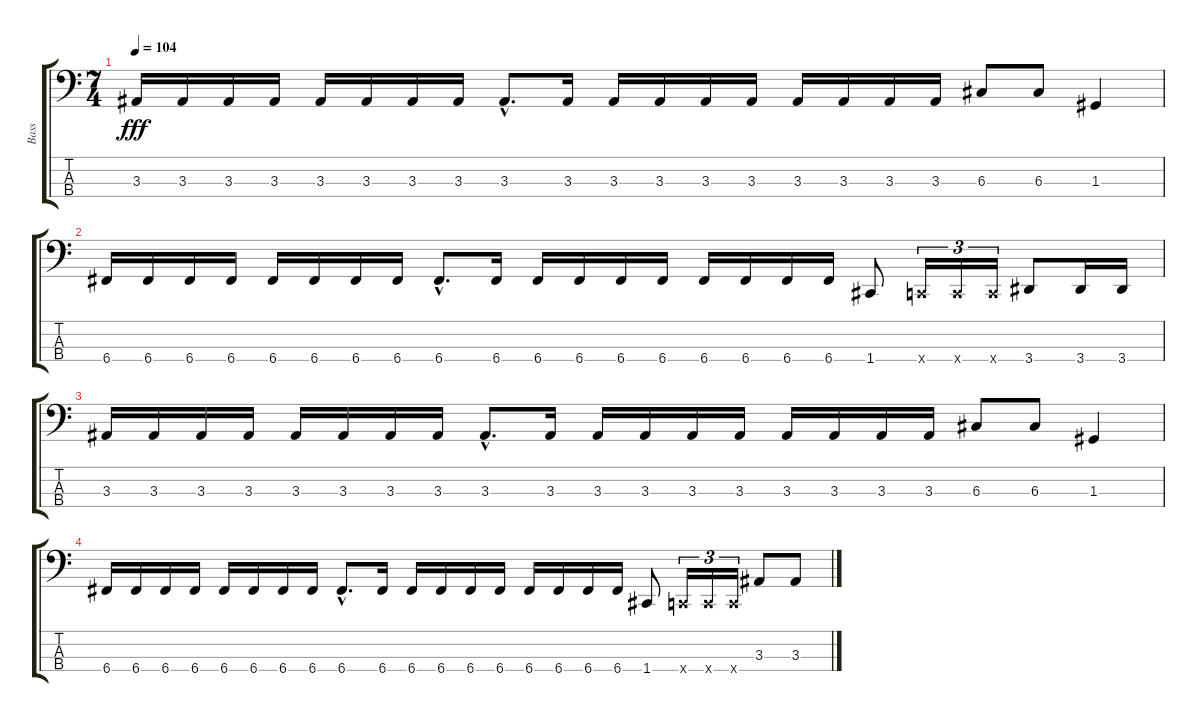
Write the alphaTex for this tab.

\track ("Bass" "Bass") {instrument electricbassfinger}
\staff {score tabs}
\tuning (F2 C2 G1 C1) {hide}
\ts (7 4)
\tempo 104
\clef f4
\ks c
3.3.16{dy fff} 3.3.16 3.3.16 3.3.16 3.3.16 3.3.16 3.3.16 3.3.16 3.3{hac}.8{d} 3.3.16 3.3.16 3.3.16 3.3.16 3.3.16 3.3.16 3.3.16 3.3.16 3.3.16 6.3.8 6.3.8 1.3.4 |
6.4.16 6.4.16 6.4.16 6.4.16 6.4.16 6.4.16 6.4.16 6.4.16 6.4{hac}.8{d} 6.4.16 6.4.16 6.4.16 6.4.16 6.4.16 6.4.16 6.4.16 6.4.16 6.4.16 1.4.8 0.4{x}.16{tu (3 2)} 0.4{x}.16{tu (3 2)} 0.4{x}.16{tu (3 2)} 3.4.8 3.4.16 3.4.16 |
3.3.16 3.3.16 3.3.16 3.3.16 3.3.16 3.3.16 3.3.16 3.3.16 3.3{hac}.8{d} 3.3.16 3.3.16 3.3.16 3.3.16 3.3.16 3.3.16 3.3.16 3.3.16 3.3.16 6.3.8 6.3.8 1.3.4 |
6.4.16 6.4.16 6.4.16 6.4.16 6.4.16 6.4.16 6.4.16 6.4.16 6.4{hac}.8{d} 6.4.16 6.4.16 6.4.16 6.4.16 6.4.16 6.4.16 6.4.16 6.4.16 6.4.16 1.4.8 0.4{x}.16{tu (3 2)} 0.4{x}.16{tu (3 2)} 0.4{x}.16{tu (3 2)} 3.3.8 3.3.8
